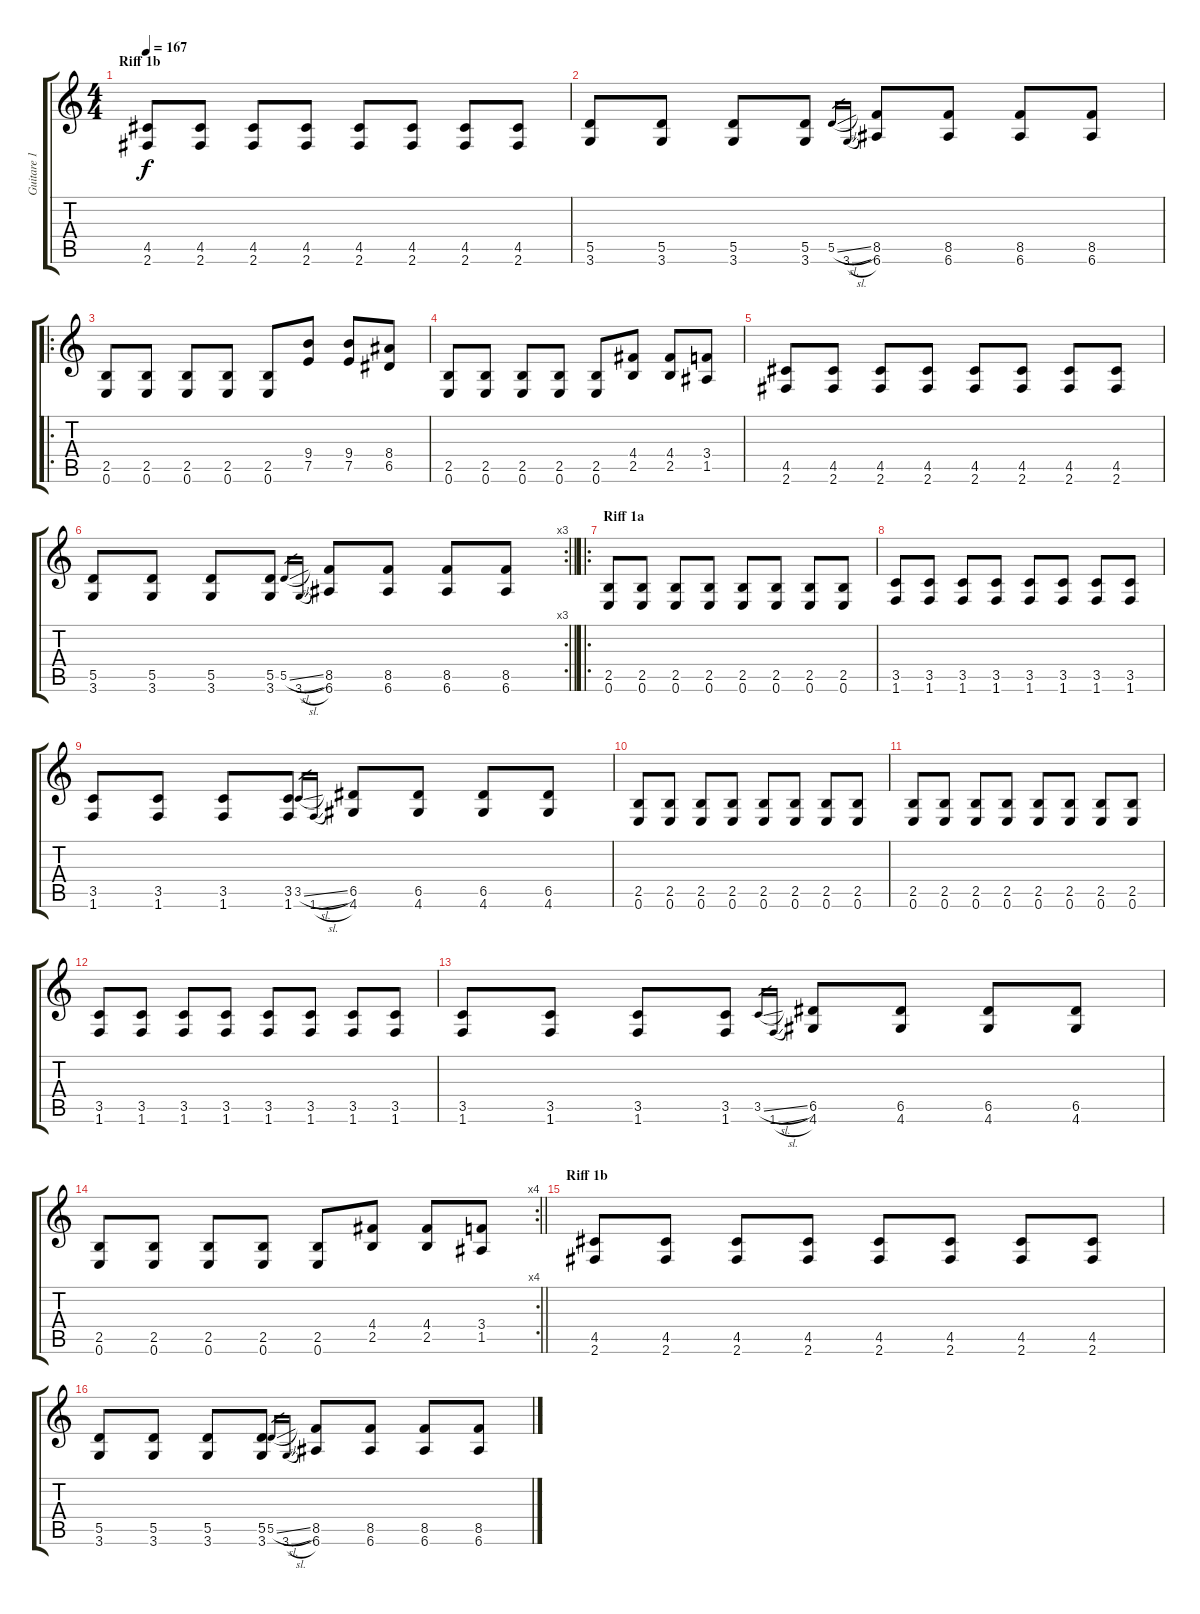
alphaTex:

\track ("Guitare 1" "Guitare 1") {instrument distortionguitar}
\staff {score tabs}
\tuning (E4 B3 G3 D3 A2 E2) {hide}
\ts (4 4)
\section ("" "Riff 1b")
\tempo 167
\clef g2
\ks c
(4.5 2.6).8{dy f} (4.5 2.6).8 (4.5 2.6).8 (4.5 2.6).8 (4.5 2.6).8 (4.5 2.6).8 (4.5 2.6).8 (4.5 2.6).8 |
(5.5 3.6).8 (5.5 3.6).8 (5.5 3.6).8 (5.5 3.6).8 5.5{sl}.16{gr} 3.6{sl}.16{gr} (8.5 6.6).8 (8.5 6.6).8 (8.5 6.6).8 (8.5 6.6).8 |
\ro
(2.5 0.6).8 (2.5 0.6).8 (2.5 0.6).8 (2.5 0.6).8 (2.5 0.6).8 (9.4 7.5).8 (9.4 7.5).8 (8.4 6.5).8 |
(2.5 0.6).8 (2.5 0.6).8 (2.5 0.6).8 (2.5 0.6).8 (2.5 0.6).8 (4.4 2.5).8 (4.4 2.5).8 (3.4 1.5).8 |
(4.5 2.6).8 (4.5 2.6).8 (4.5 2.6).8 (4.5 2.6).8 (4.5 2.6).8 (4.5 2.6).8 (4.5 2.6).8 (4.5 2.6).8 |
\rc 3
\barLineRight lightlight
(5.5 3.6).8 (5.5 3.6).8 (5.5 3.6).8 (5.5 3.6).8 5.5{sl}.16{gr} 3.6{sl}.16{gr} (8.5 6.6).8 (8.5 6.6).8 (8.5 6.6).8 (8.5 6.6).8 |
\ro
\section ("" "Riff 1a")
(2.5 0.6).8 (2.5 0.6).8 (2.5 0.6).8 (2.5 0.6).8 (2.5 0.6).8 (2.5 0.6).8 (2.5 0.6).8 (2.5 0.6).8 |
(3.5 1.6).8 (3.5 1.6).8 (3.5 1.6).8 (3.5 1.6).8 (3.5 1.6).8 (3.5 1.6).8 (3.5 1.6).8 (3.5 1.6).8 |
(3.5 1.6).8 (3.5 1.6).8 (3.5 1.6).8 (3.5 1.6).8 3.5{sl}.16{gr} 1.6{sl}.16{gr} (6.5 4.6).8 (6.5 4.6).8 (6.5 4.6).8 (6.5 4.6).8 |
(2.5 0.6).8 (2.5 0.6).8 (2.5 0.6).8 (2.5 0.6).8 (2.5 0.6).8 (2.5 0.6).8 (2.5 0.6).8 (2.5 0.6).8 |
(2.5 0.6).8 (2.5 0.6).8 (2.5 0.6).8 (2.5 0.6).8 (2.5 0.6).8 (2.5 0.6).8 (2.5 0.6).8 (2.5 0.6).8 |
(3.5 1.6).8 (3.5 1.6).8 (3.5 1.6).8 (3.5 1.6).8 (3.5 1.6).8 (3.5 1.6).8 (3.5 1.6).8 (3.5 1.6).8 |
(3.5 1.6).8 (3.5 1.6).8 (3.5 1.6).8 (3.5 1.6).8 3.5{sl}.16{gr} 1.6{sl}.16{gr} (6.5 4.6).8 (6.5 4.6).8 (6.5 4.6).8 (6.5 4.6).8 |
\rc 4
\barLineRight lightlight
(2.5 0.6).8 (2.5 0.6).8 (2.5 0.6).8 (2.5 0.6).8 (2.5 0.6).8 (4.4 2.5).8 (4.4 2.5).8 (3.4 1.5).8 |
\section ("" "Riff 1b")
(4.5 2.6).8 (4.5 2.6).8 (4.5 2.6).8 (4.5 2.6).8 (4.5 2.6).8 (4.5 2.6).8 (4.5 2.6).8 (4.5 2.6).8 |
(5.5 3.6).8 (5.5 3.6).8 (5.5 3.6).8 (5.5 3.6).8 5.5{sl}.16{gr} 3.6{sl}.16{gr} (8.5 6.6).8 (8.5 6.6).8 (8.5 6.6).8 (8.5 6.6).8
